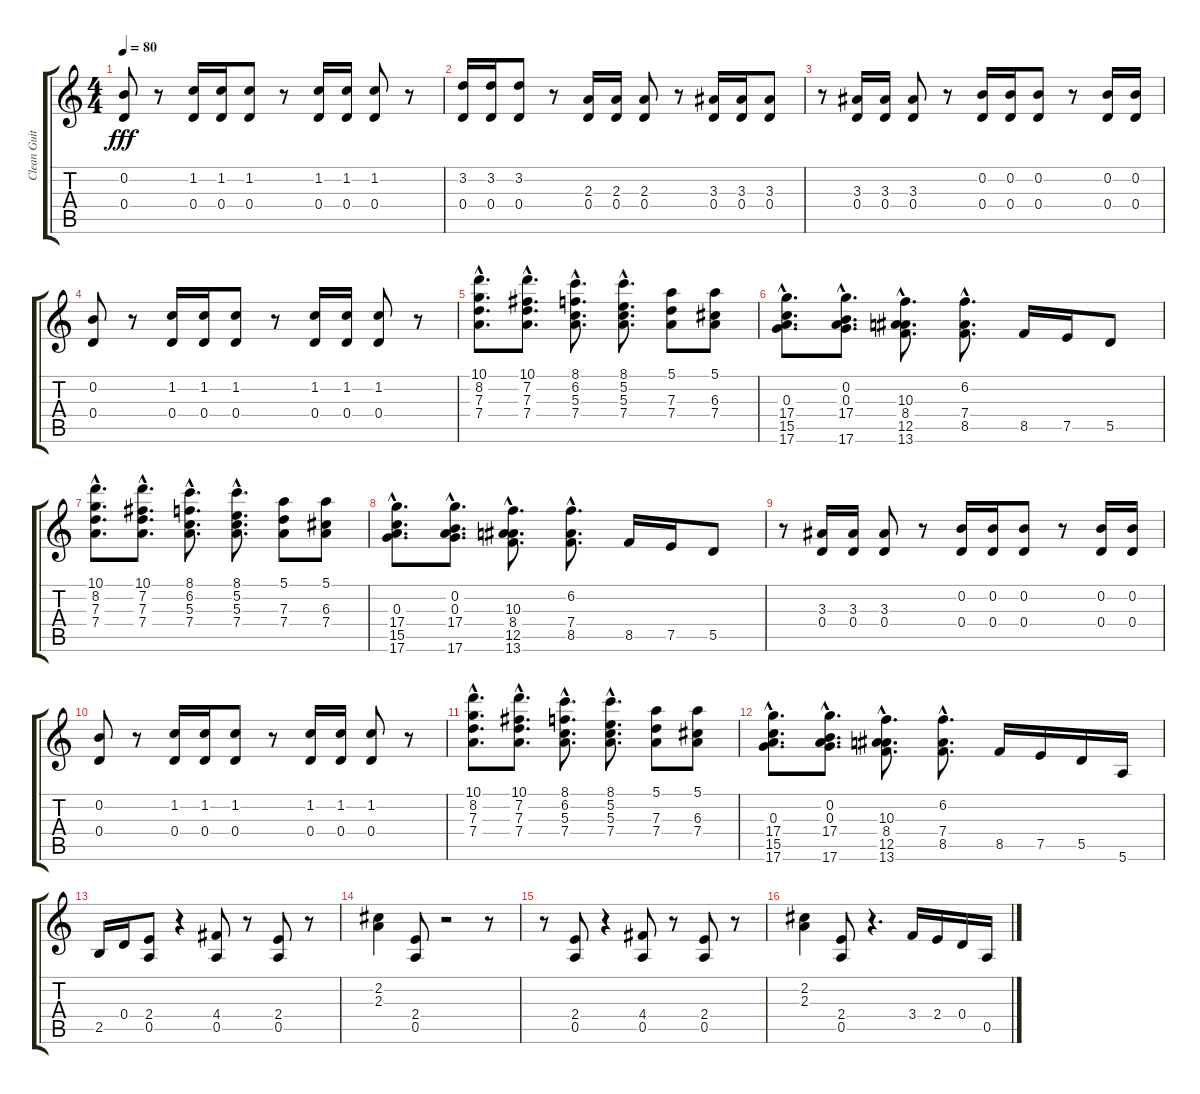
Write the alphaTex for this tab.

\track ("Clean Guitar        " "Clean Guit") {instrument acousticguitarsteel}
\staff {score tabs}
\tuning (E4 B3 G3 D3 A2 E2) {hide}
\ts (4 4)
\tempo 80
\clef g2
\ks c
(0.2 0.4).8{dy fff} r.8 (1.2 0.4).16 (1.2 0.4).16 (1.2 0.4).8 r.8 (1.2 0.4).16 (1.2 0.4).16 (1.2 0.4).8 r.8 |
(3.2 0.4).16 (3.2 0.4).16 (3.2 0.4).8 r.8 (2.3 0.4).16 (2.3 0.4).16 (2.3 0.4).8 r.8 (3.3 0.4).16 (3.3 0.4).16 (3.3 0.4).8 |
r.8 (3.3 0.4).16 (3.3 0.4).16 (3.3 0.4).8 r.8 (0.2 0.4).16 (0.2 0.4).16 (0.2 0.4).8 r.8 (0.2 0.4).16 (0.2 0.4).16 |
(0.2 0.4).8 r.8 (1.2 0.4).16 (1.2 0.4).16 (1.2 0.4).8 r.8 (1.2 0.4).16 (1.2 0.4).16 (1.2 0.4).8 r.8 |
(10.1{hac} 8.2{hac} 7.3{hac} 7.4{hac}).8{d} (10.1{hac} 7.2{hac} 7.3{hac} 7.4{hac}).8{d} (8.1{hac} 6.2{hac} 5.3{hac} 7.4{hac}).8{d} (8.1{hac} 5.2{hac} 5.3{hac} 7.4{hac}).8{d} (5.1 7.3 7.4).8 (5.1 6.3 7.4).8 |
(0.3{hac} 17.4{hac} 15.5{hac} 17.6{hac}).8{d} (0.2{hac} 0.3{hac} 17.4{hac} 17.6{hac}).8{d} (10.3{hac} 8.4{hac} 12.5{hac} 13.6{hac}).8{d} (6.2{hac} 7.4 8.5{hac}).8{d} 8.5.16 7.5.16 5.5.8 |
(10.1{hac} 8.2{hac} 7.3{hac} 7.4{hac}).8{d} (10.1{hac} 7.2{hac} 7.3{hac} 7.4{hac}).8{d} (8.1{hac} 6.2{hac} 5.3{hac} 7.4{hac}).8{d} (8.1{hac} 5.2{hac} 5.3{hac} 7.4{hac}).8{d} (5.1 7.3 7.4).8 (5.1 6.3 7.4).8 |
(0.3{hac} 17.4{hac} 15.5{hac} 17.6{hac}).8{d} (0.2{hac} 0.3{hac} 17.4{hac} 17.6{hac}).8{d} (10.3{hac} 8.4{hac} 12.5{hac} 13.6{hac}).8{d} (6.2{hac} 7.4 8.5{hac}).8{d} 8.5.16 7.5.16 5.5.8 |
r.8 (3.3 0.4).16 (3.3 0.4).16 (3.3 0.4).8 r.8 (0.2 0.4).16 (0.2 0.4).16 (0.2 0.4).8 r.8 (0.2 0.4).16 (0.2 0.4).16 |
(0.2 0.4).8 r.8 (1.2 0.4).16 (1.2 0.4).16 (1.2 0.4).8 r.8 (1.2 0.4).16 (1.2 0.4).16 (1.2 0.4).8 r.8 |
(10.1{hac} 8.2{hac} 7.3{hac} 7.4{hac}).8{d} (10.1{hac} 7.2{hac} 7.3{hac} 7.4{hac}).8{d} (8.1{hac} 6.2{hac} 5.3{hac} 7.4{hac}).8{d} (8.1{hac} 5.2{hac} 5.3{hac} 7.4{hac}).8{d} (5.1 7.3 7.4).8 (5.1 6.3 7.4).8 |
(0.3{hac} 17.4{hac} 15.5{hac} 17.6{hac}).8{d} (0.2{hac} 0.3{hac} 17.4{hac} 17.6{hac}).8{d} (10.3{hac} 8.4{hac} 12.5{hac} 13.6{hac}).8{d} (6.2{hac} 7.4 8.5{hac}).8{d} 8.5.16 7.5.16 5.5.16 5.6.16 |
2.5.16 0.4.16 (2.4 0.5).8 r.4 (4.4 0.5).8 r.8 (2.4 0.5).8 r.8 |
(2.2 2.3).4 (2.4 0.5).8 r.2 r.8 |
r.8 (2.4 0.5).8 r.4 (4.4 0.5).8 r.8 (2.4 0.5).8 r.8 |
(2.2 2.3).4 (2.4 0.5).8 r.4{d} 3.4.16 2.4.16 0.4.16 0.5.16
